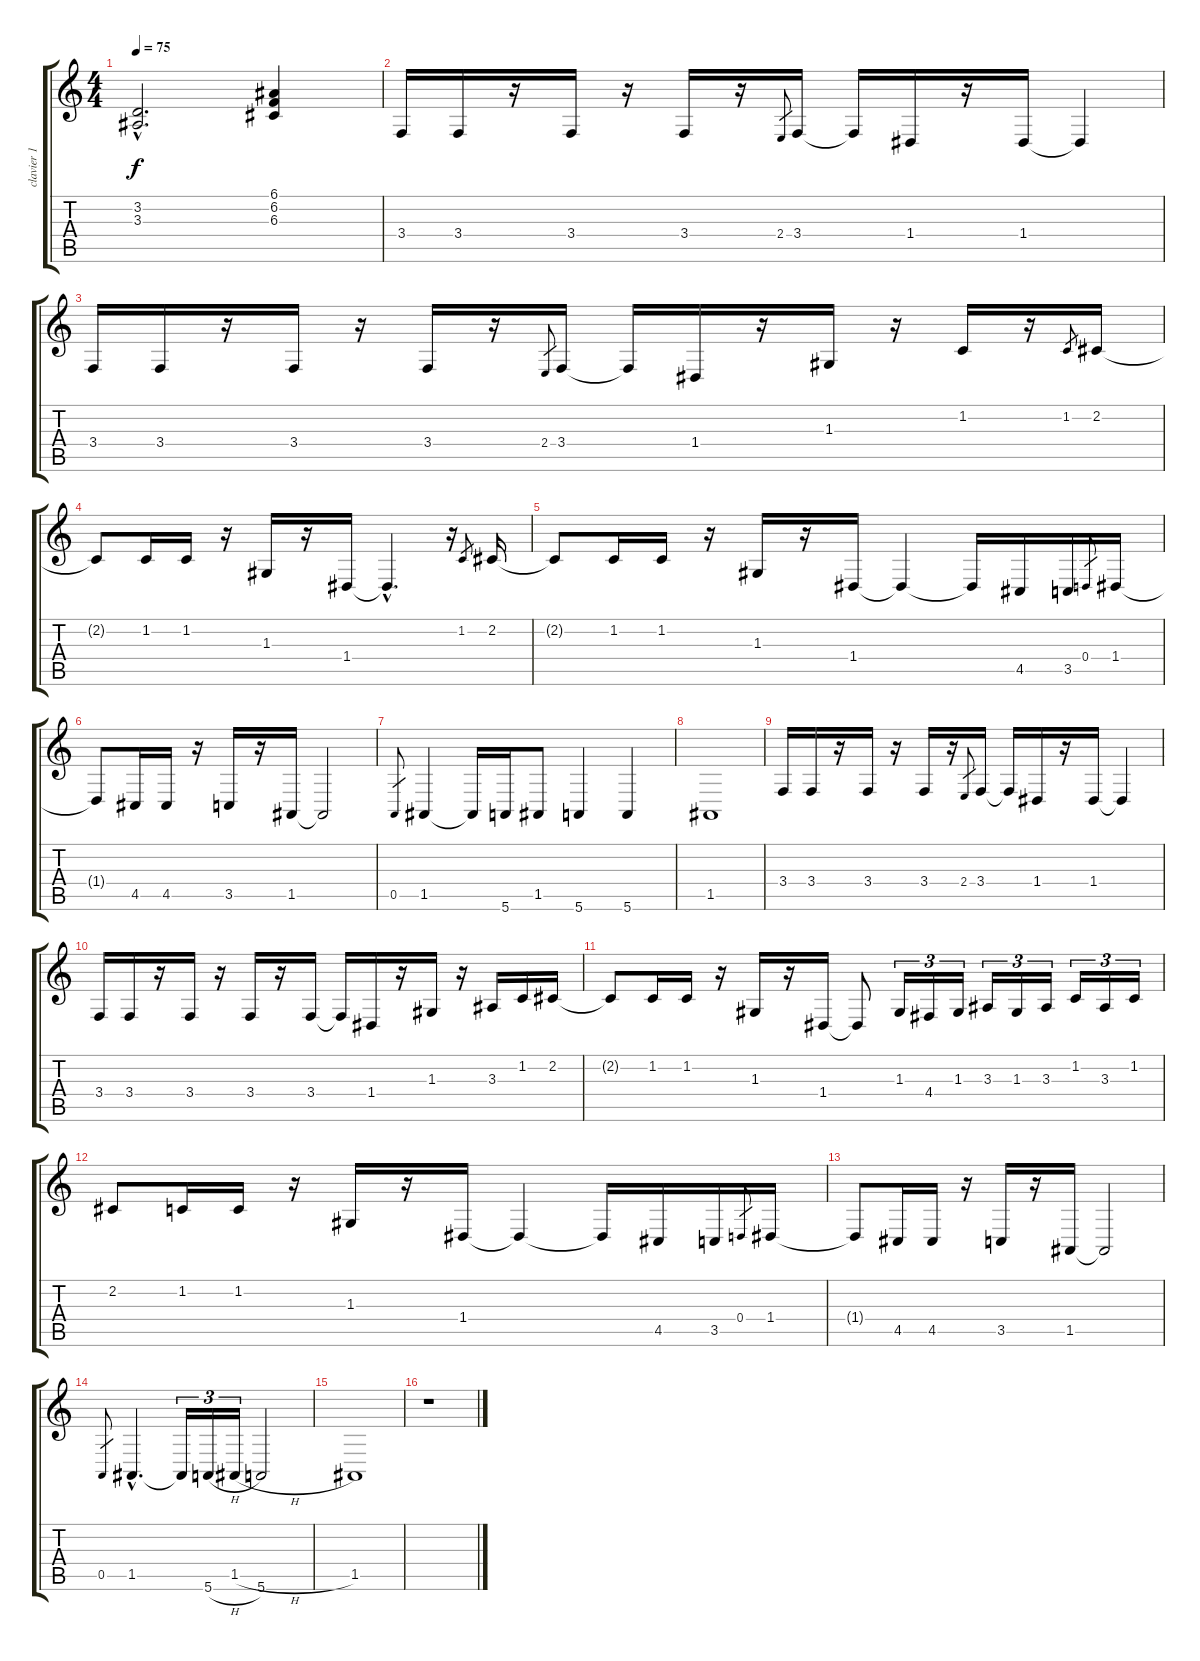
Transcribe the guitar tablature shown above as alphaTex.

\track ("clavier 1" "clavier 1") {instrument drawbarorgan}
\staff {score tabs}
\tuning (E4 B3 G3 D3 A2 E2) {hide}
\ts (4 4)
\tempo 75
\clef g2
\ks c
(3.2{hac} 3.3{hac}).2{d dy f} (6.1 6.2 6.3).4 |
3.4.16{volume 16 balance 3 instrument synthbrass1} 3.4.16 r.16 3.4.16 r.16 3.4.16 r.16 2.4.8{gr} 3.4.16 3.4{t}.16 1.4.16 r.16 1.4.16 1.4{t}.4 |
3.4.16 3.4.16 r.16 3.4.16 r.16 3.4.16 r.16 2.4.8{gr} 3.4.16 3.4{t}.16 1.4.16 r.16 1.3.16 r.16 1.2.16 r.16 1.2.8{gr} 2.2.16 |
2.2{t}.8 1.2.16 1.2.16 r.16 1.3.16 r.16 1.4.16 1.4{hac t}.4{d} r.16 1.2.8{gr} 2.2.16 |
2.2{t}.8 1.2.16 1.2.16 r.16 1.3.16 r.16 1.4.16 1.4{t}.4 1.4{t}.16 4.5.16 3.5.16 0.4.8{gr} 1.4.16 |
1.4{t}.8 4.5.16 4.5.16 r.16 3.5.16 r.16 1.5.16 1.5{t}.2 |
0.5.8{gr} 1.5.4 1.5{t}.16 5.6.16 1.5.8 5.6.4 5.6.4 |
1.5.1 |
3.4.16 3.4.16 r.16 3.4.16 r.16 3.4.16 r.16 2.4.8{gr} 3.4.16 3.4{t}.16 1.4.16 r.16 1.4.16 1.4{t}.4 |
3.4.16 3.4.16 r.16 3.4.16 r.16 3.4.16 r.16 3.4.16 3.4{t}.16 1.4.16 r.16 1.3.16 r.16 3.3.16 1.2.16 2.2.16 |
2.2{t}.8 1.2.16 1.2.16 r.16 1.3.16 r.16 1.4.16 1.4{t}.8 1.3.16{tu (3 2)} 4.4.16{tu (3 2)} 1.3.16{tu (3 2)} 3.3.16{tu (3 2)} 1.3.16{tu (3 2)} 3.3.16{tu (3 2)} 1.2.16{tu (3 2)} 3.3.16{tu (3 2)} 1.2.16{tu (3 2)} |
2.2.8 1.2.16 1.2.16 r.16 1.3.16 r.16 1.4.16 1.4{t}.4 1.4{t}.16 4.5.16 3.5.16 0.4.8{gr} 1.4.16 |
1.4{t}.8 4.5.16 4.5.16 r.16 3.5.16 r.16 1.5.16 1.5{t}.2 |
0.5.8{gr} 1.5{hac}.4{d} 1.5{t}.16{tu (3 2)} 5.6{h}.16{tu (3 2)} 1.5{h}.16{tu (3 2)} 5.6.2 |
1.5.1 |
r.1
